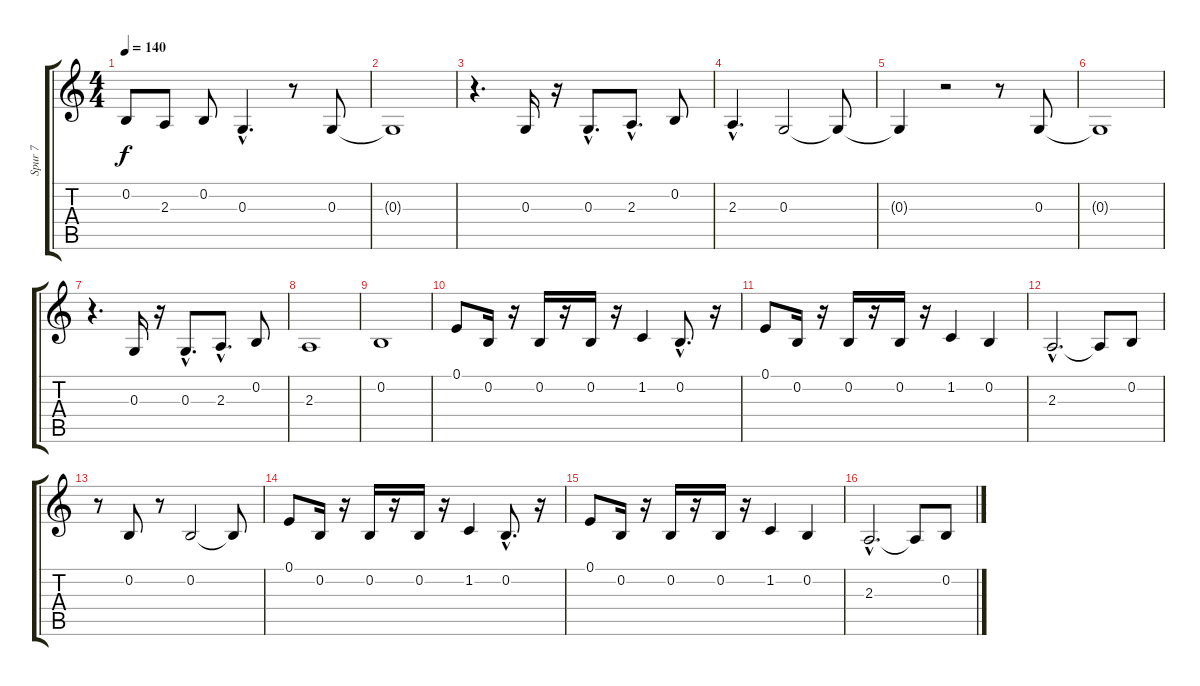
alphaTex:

\track ("Spur 7" "Spur 7") {instrument pad1newage}
\staff {score tabs}
\tuning (E4 B3 G3 D3 A2 E2) {hide}
\ts (4 4)
\tempo 140
\clef g2
\ks c
0.2.8{dy f} 2.3.8 0.2.8 0.3{hac}.4{d} r.8 0.3.8 |
0.3{t}.1 |
r.4{d} 0.3.16 r.16 0.3{hac}.8{d} 2.3{hac}.8{d} 0.2.8 |
2.3{hac}.4{d} 0.3.2 0.3{t}.8 |
0.3{t}.4 r.2 r.8 0.3.8 |
0.3{t}.1 |
r.4{d} 0.3.16 r.16 0.3{hac}.8{d} 2.3{hac}.8{d} 0.2.8 |
2.3.1 |
0.2.1 |
0.1.8 0.2.16 r.16 0.2.16 r.16 0.2.16 r.16 1.2.4 0.2{hac}.8{d} r.16 |
0.1.8 0.2.16 r.16 0.2.16 r.16 0.2.16 r.16 1.2.4 0.2.4 |
2.3{hac}.2{d} 2.3{t}.8 0.2.8 |
r.8 0.2.8 r.8 0.2.2 0.2{t}.8 |
0.1.8 0.2.16 r.16 0.2.16 r.16 0.2.16 r.16 1.2.4 0.2{hac}.8{d} r.16 |
0.1.8 0.2.16 r.16 0.2.16 r.16 0.2.16 r.16 1.2.4 0.2.4 |
2.3{hac}.2{d} 2.3{t}.8 0.2.8
